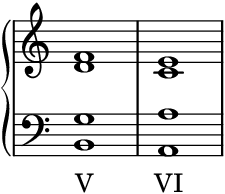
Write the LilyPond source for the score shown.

\version "2.16.2" % absolutely necessary!

% use this to crop output page size to match the snippet
#(ly:set-option 'preview #t)

%%%%%%%%%%%%%%%%%%%%%%%%%%
% here goes the snippet: %
%%%%%%%%%%%%%%%%%%%%%%%%%%
\new PianoStaff 
<<
  \new Staff \relative c' {
    \override Staff.TimeSignature #'stencil = ##f 
    \clef treble <d f>1
    <c e>1
  }
  \new Staff \relative c {
    \override Staff.TimeSignature #'stencil = ##f 
    \clef bass <b g'>1 
    <a a'>
  }
  \addlyrics {
    V VI
  }
>>
